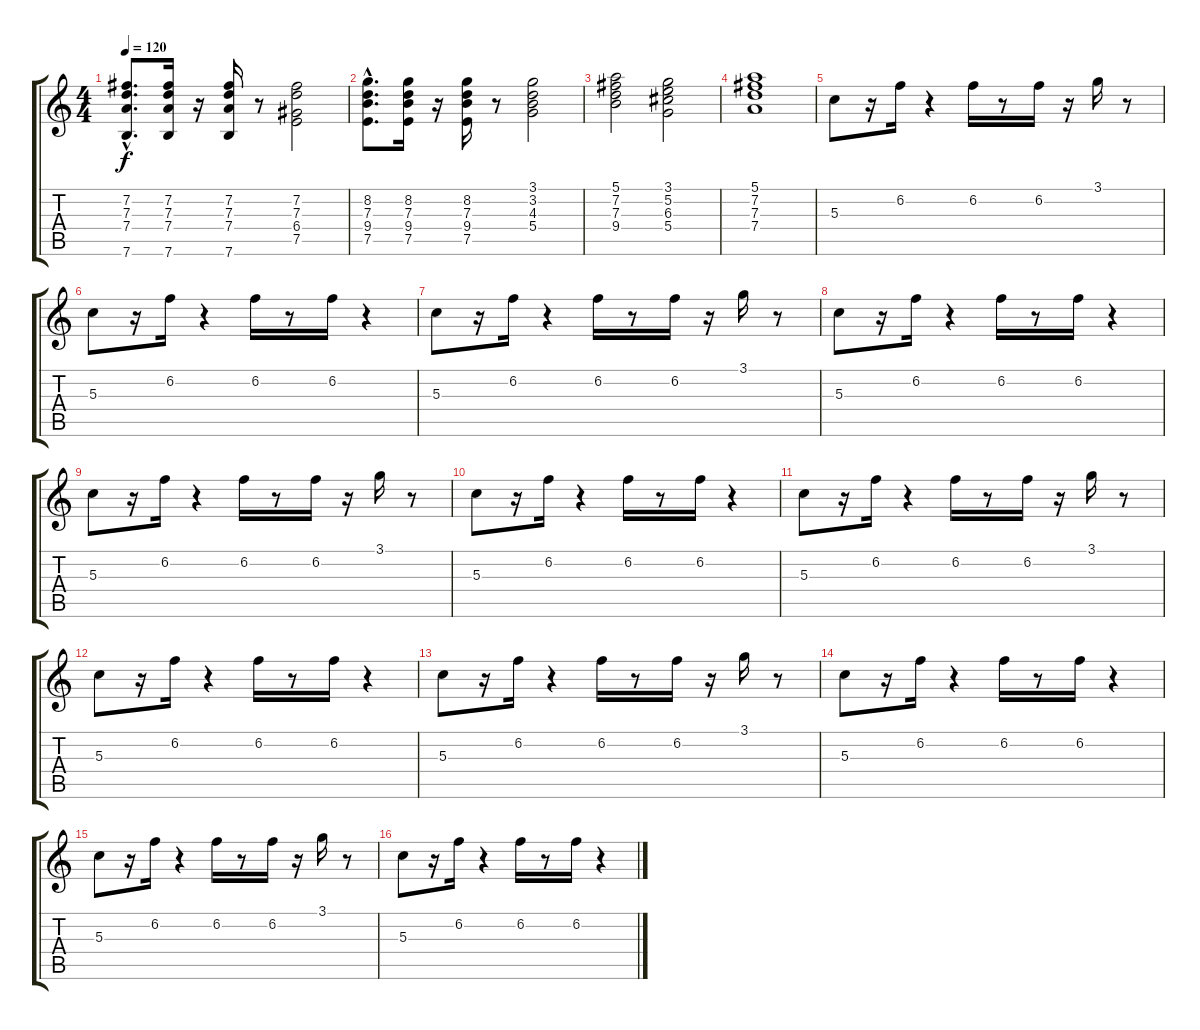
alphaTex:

\track "" {instrument acousticguitarsteel}
\staff {score tabs}
\tuning (E4 B3 G3 D3 A2 E2) {hide}
\ts (4 4)
\tempo 120
\clef g2
\ks c
(7.2{hac} 7.3{hac} 7.4{hac} 7.6{hac}).8{d dy f} (7.2 7.3 7.4 7.6).16 r.16 (7.2 7.3 7.4 7.6).16 r.8 (7.2 7.3 6.4 7.5).2 |
(8.2{hac} 7.3{hac} 9.4{hac} 7.5{hac}).8{d} (8.2 7.3 9.4 7.5).16 r.16 (8.2 7.3 9.4 7.5).16 r.8 (3.1 3.2 4.3 5.4).2 |
(5.1 7.2 7.3 9.4).2 (3.1 5.2 6.3 5.4).2 |
(5.1 7.2 7.3 7.4).1 |
5.3.8 r.16 6.2.16 r.4 6.2.16 r.8 6.2.16 r.16 3.1.16 r.8 |
5.3.8 r.16 6.2.16 r.4 6.2.16 r.8 6.2.16 r.4 |
5.3.8 r.16 6.2.16 r.4 6.2.16 r.8 6.2.16 r.16 3.1.16 r.8 |
5.3.8 r.16 6.2.16 r.4 6.2.16 r.8 6.2.16 r.4 |
5.3.8 r.16 6.2.16 r.4 6.2.16 r.8 6.2.16 r.16 3.1.16 r.8 |
5.3.8 r.16 6.2.16 r.4 6.2.16 r.8 6.2.16 r.4 |
5.3.8 r.16 6.2.16 r.4 6.2.16 r.8 6.2.16 r.16 3.1.16 r.8 |
5.3.8 r.16 6.2.16 r.4 6.2.16 r.8 6.2.16 r.4 |
5.3.8 r.16 6.2.16 r.4 6.2.16 r.8 6.2.16 r.16 3.1.16 r.8 |
5.3.8 r.16 6.2.16 r.4 6.2.16 r.8 6.2.16 r.4 |
5.3.8 r.16 6.2.16 r.4 6.2.16 r.8 6.2.16 r.16 3.1.16 r.8 |
5.3.8 r.16 6.2.16 r.4 6.2.16 r.8 6.2.16 r.4
